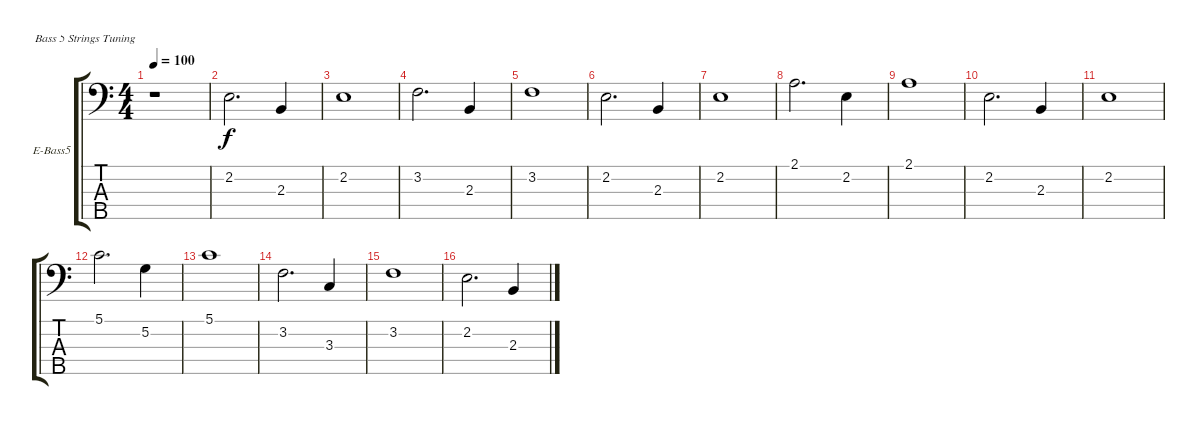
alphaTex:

\defaultSystemsLayout 4
\bracketExtendMode groupsimilarinstruments
\firstSystemTrackNameOrientation horizontal
\otherSystemsTrackNameOrientation horizontal
\track ("Bass" "E-Bass5") {instrument electricbassfinger}
\staff {score tabs}
\tuning (G2 D2 A1 E1 B0)
\ts (4 4)
\tempo 100
\clef f4
\scale
0.485477
\ks c
r.1{dy f instrument electricbassfinger} |
\scale
0.257261 2.2.2{d} 2.3.4 |
\scale
0.257261 2.2.1 |
\scale
0.333333 3.2.2{d} 2.3.4 |
\scale
0.333333 3.2.1 |
\scale
0.333333 2.2.2{d} 2.3.4 |
\scale
0.333333 2.2.1 |
\scale
0.333333 2.1.2{d} 2.2.4 |
\scale
0.333333 2.1.1 |
\scale
0.333333 2.2.2{d} 2.3.4 |
\scale
0.333333 2.2.1 |
\scale
0.333333 5.1.2{d} 5.2.4 |
\scale
0.333333 5.1.1 |
\scale
0.333333 3.2.2{d} 3.3.4 |
\scale
0.333333 3.2.1 |
\scale
0.333333 2.2.2{d} 2.3.4
